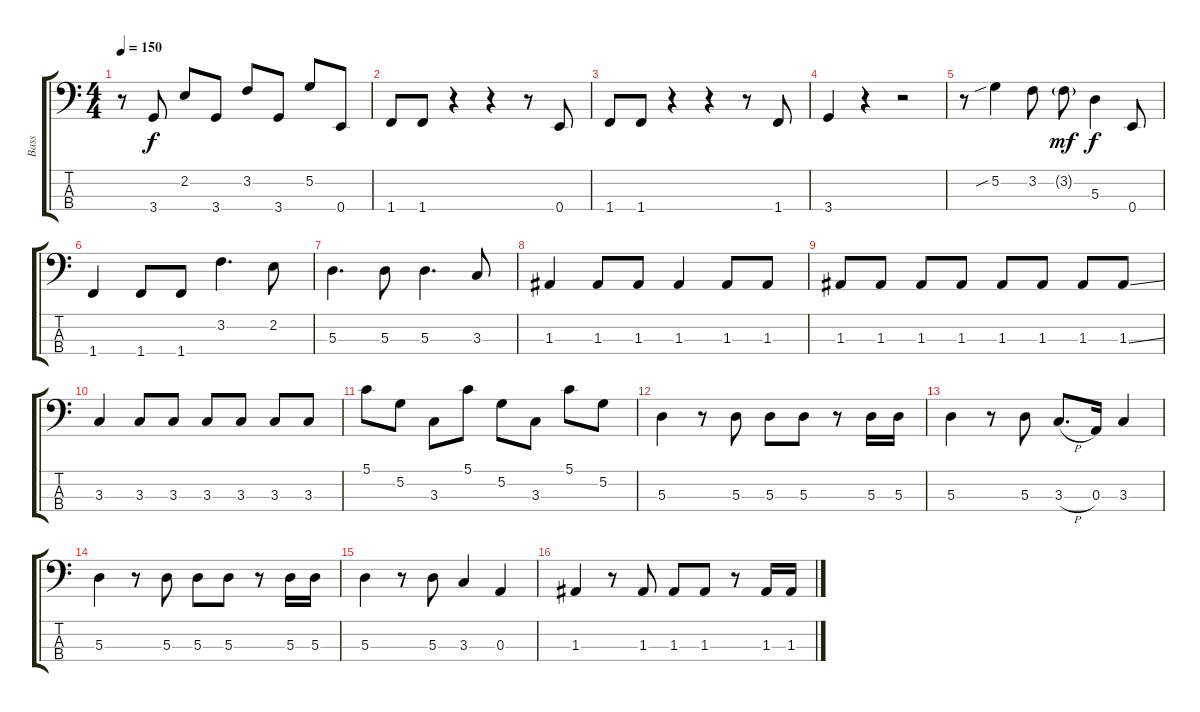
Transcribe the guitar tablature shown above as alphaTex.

\track ("Bass" "Bass") {instrument electricbassfinger}
\staff {score tabs}
\tuning (G2 D2 A1 E1) {hide}
\ts (4 4)
\tempo 150
\clef f4
\ks c
r.8{dy f} 3.4.8 2.2.8 3.4.8 3.2.8 3.4.8 5.2.8 0.4.8 |
1.4.8 1.4.8 r.4 r.4 r.8 0.4.8 |
1.4.8 1.4.8 r.4 r.4 r.8 1.4.8 |
3.4.4 r.4 r.2 |
r.8 5.2{sib}.4 3.2.8 3.2{g}.8{dy mf} 5.3.4{dy f} 0.4.8 |
1.4.4 1.4.8 1.4.8 3.2.4{d} 2.2.8 |
5.3.4{d} 5.3.8 5.3.4{d} 3.3.8 |
1.3.4 1.3.8 1.3.8 1.3.4 1.3.8 1.3.8 |
1.3.8 1.3.8 1.3.8 1.3.8 1.3.8 1.3.8 1.3.8 1.3{ss}.8 |
3.3.4 3.3.8 3.3.8 3.3.8 3.3.8 3.3.8 3.3.8 |
5.1.8 5.2.8 3.3.8 5.1.8 5.2.8 3.3.8 5.1.8 5.2.8 |
5.3.4 r.8 5.3.8 5.3.8 5.3.8 r.8 5.3.16 5.3.16 |
5.3.4 r.8 5.3.8 3.3{h}.8{d} 0.3.16 3.3.4 |
5.3.4 r.8 5.3.8 5.3.8 5.3.8 r.8 5.3.16 5.3.16 |
5.3.4 r.8 5.3.8 3.3.4 0.3.4 |
1.3.4 r.8 1.3.8 1.3.8 1.3.8 r.8 1.3.16 1.3.16
